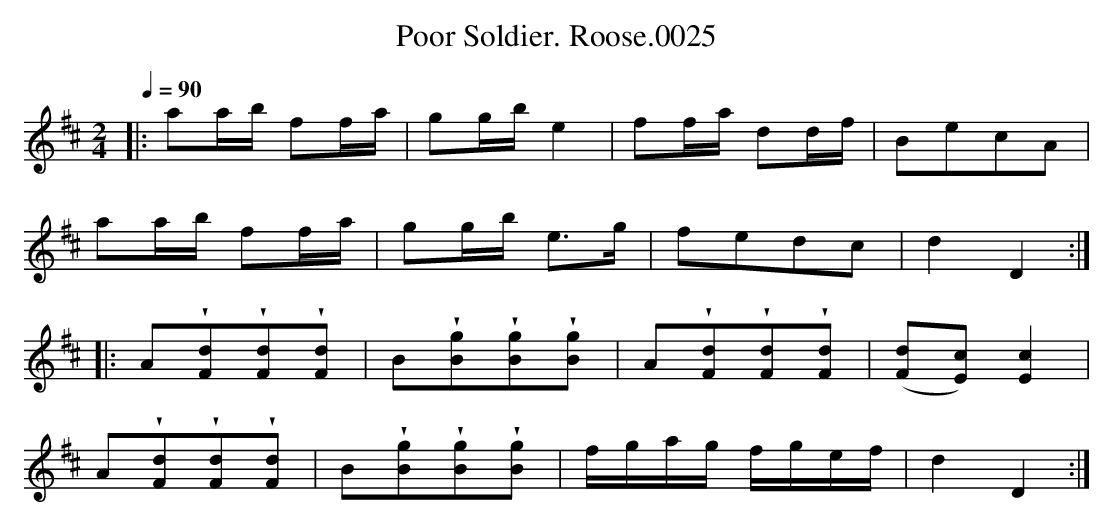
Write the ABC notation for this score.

X:1
T:Poor Soldier. Roose.0025
M:2/4
Q:1/4=90
L:1/16
K:D
|: a2ab f2fa | g2gb e4 | f2fa d2df | B2e2c2A2 |
a2ab f2fa | g2gb e3g | f2e2d2c2 | d4 D4 :|
|: A2!wedge![Fd]2!wedge![Fd]2!wedge![Fd]2 | B2!wedge![Bg]2!wedge![Bg]2!wedge![Bg]2 | \\
A2!wedge![Fd]2!wedge![Fd]2!wedge![Fd]2 | ([dF]2[cE]2) [cE]4 |
A2!wedge![Fd]2!wedge![Fd]2!wedge![Fd]2 | B2!wedge![Bg]2!wedge![Bg]2!wedge![Bg]2 | \\
fgag fgef | d4 D4 :|
